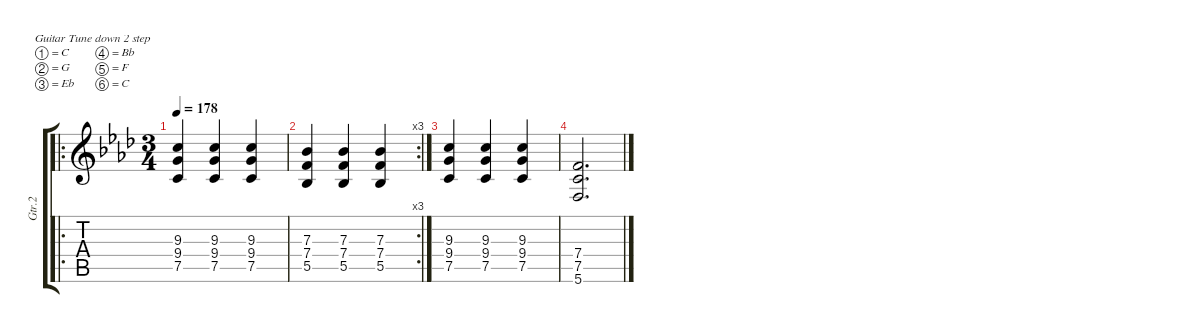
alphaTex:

\defaultSystemsLayout 4
\hideDynamics
\bracketExtendMode groupsimilarinstruments
\otherSystemsTrackNameOrientation horizontal
\track ("Guitar 2" "Gtr.2") {instrument distortionguitar}
\staff {score tabs}
\tuning (C4 G3 Eb3 Bb2 F2 C2)
\ro
\ts (3 4)
\tempo 178
\clef g2
\ks fminor
(9.3{acc forcenatural} 9.4{acc forcenatural} 7.5{acc forcenatural}).4{dy mf beam Up} (9.3{acc forcenatural} 9.4{acc forcenatural} 7.5{acc forcenatural}).4{beam Up} (9.3{acc forcenatural} 9.4{acc forcenatural} 7.5{acc forcenatural}).4{beam Up} |
\rc 3
(7.3{acc b} 7.4{acc forcenatural} 5.5{acc b}).4{beam Up} (7.3{acc b} 7.4{acc forcenatural} 5.5{acc b}).4{beam Up} (7.3{acc b} 7.4{acc forcenatural} 5.5{acc b}).4{beam Up} |
(9.3{acc forcenatural} 9.4{acc forcenatural} 7.5{acc forcenatural}).4{beam Up} (9.3{acc forcenatural} 9.4{acc forcenatural} 7.5{acc forcenatural}).4{beam Up} (9.3{acc forcenatural} 9.4{acc forcenatural} 7.5{acc forcenatural}).4{beam Up} |
(7.4{acc forcenatural} 7.5{acc forcenatural} 5.6{acc forcenatural}).2{d beam Up}
